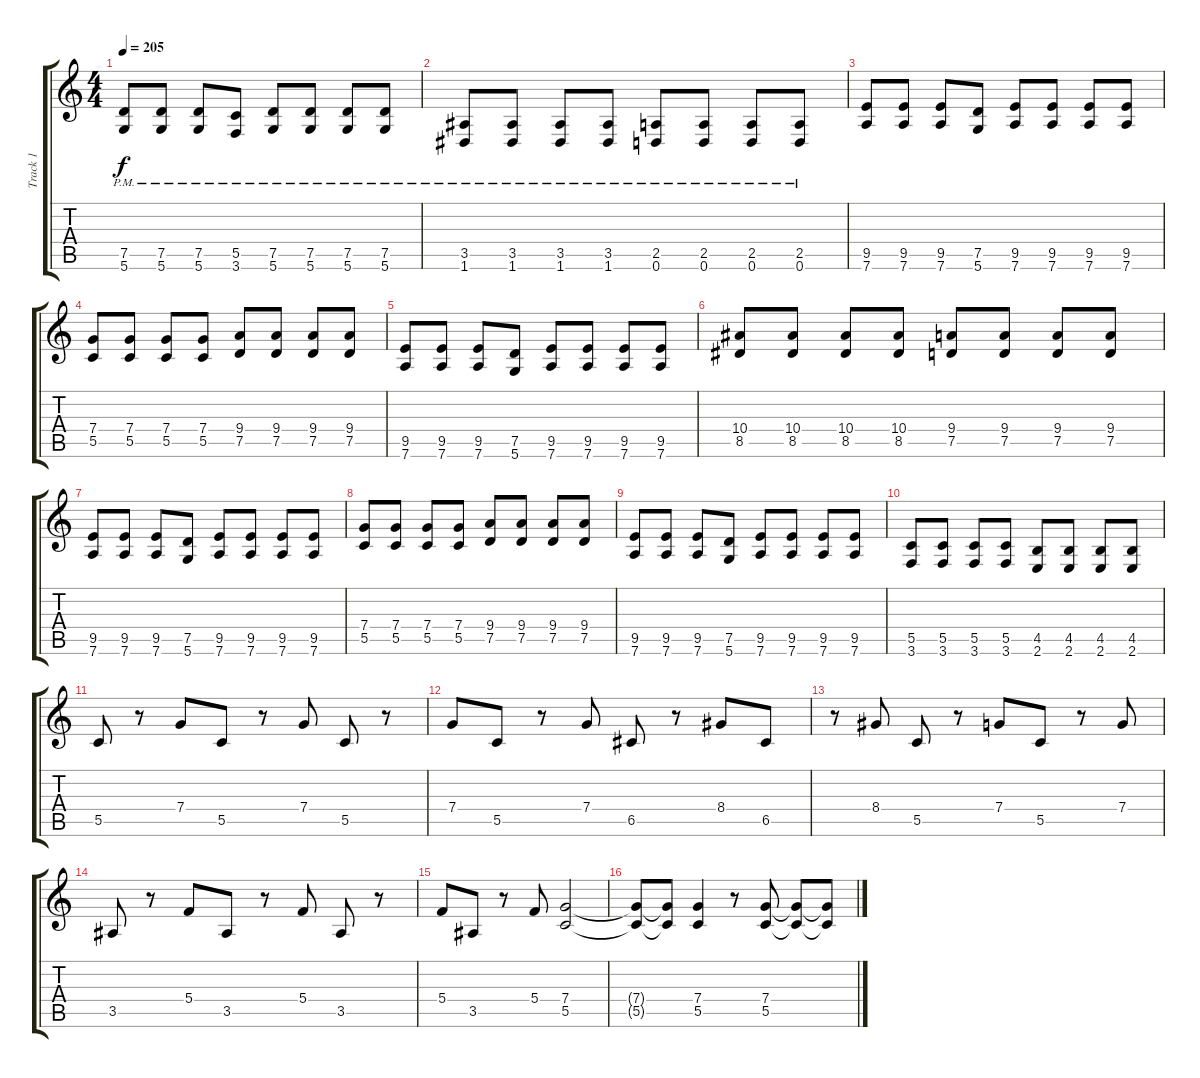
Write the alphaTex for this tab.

\track ("Track 1" "Track 1") {instrument overdrivenguitar}
\staff {score tabs}
\tuning (D4 A3 F3 C3 G2 D2) {hide}
\ts (4 4)
\tempo 205
\clef g2
\ks c
(7.5{pm} 5.6{pm}).8{dy f} (7.5{pm} 5.6{pm}).8 (7.5{pm} 5.6{pm}).8 (5.5{pm} 3.6{pm}).8 (7.5{pm} 5.6{pm}).8 (7.5{pm} 5.6{pm}).8 (7.5{pm} 5.6{pm}).8 (7.5{pm} 5.6{pm}).8 |
(3.5{pm} 1.6{pm}).8 (3.5{pm} 1.6{pm}).8 (3.5{pm} 1.6{pm}).8 (3.5{pm} 1.6{pm}).8 (2.5{pm} 0.6{pm}).8 (2.5{pm} 0.6{pm}).8 (2.5{pm} 0.6{pm}).8 (2.5{pm} 0.6{pm}).8 |
(9.5 7.6).8 (9.5 7.6).8 (9.5 7.6).8 (7.5 5.6).8 (9.5 7.6).8 (9.5 7.6).8 (9.5 7.6).8 (9.5 7.6).8 |
(7.4 5.5).8 (7.4 5.5).8 (7.4 5.5).8 (7.4 5.5).8 (9.4 7.5).8 (9.4 7.5).8 (9.4 7.5).8 (9.4 7.5).8 |
(9.5 7.6).8 (9.5 7.6).8 (9.5 7.6).8 (7.5 5.6).8 (9.5 7.6).8 (9.5 7.6).8 (9.5 7.6).8 (9.5 7.6).8 |
(10.4 8.5).8 (10.4 8.5).8 (10.4 8.5).8 (10.4 8.5).8 (9.4 7.5).8 (9.4 7.5).8 (9.4 7.5).8 (9.4 7.5).8 |
(9.5 7.6).8 (9.5 7.6).8 (9.5 7.6).8 (7.5 5.6).8 (9.5 7.6).8 (9.5 7.6).8 (9.5 7.6).8 (9.5 7.6).8 |
(7.4 5.5).8 (7.4 5.5).8 (7.4 5.5).8 (7.4 5.5).8 (9.4 7.5).8 (9.4 7.5).8 (9.4 7.5).8 (9.4 7.5).8 |
(9.5 7.6).8 (9.5 7.6).8 (9.5 7.6).8 (7.5 5.6).8 (9.5 7.6).8 (9.5 7.6).8 (9.5 7.6).8 (9.5 7.6).8 |
(5.5 3.6).8 (5.5 3.6).8 (5.5 3.6).8 (5.5 3.6).8 (4.5 2.6).8 (4.5 2.6).8 (4.5 2.6).8 (4.5 2.6).8 |
5.5.8 r.8 7.4.8 5.5.8 r.8 7.4.8 5.5.8 r.8 |
7.4.8 5.5.8 r.8 7.4.8 6.5.8 r.8 8.4.8 6.5.8 |
r.8 8.4.8 5.5.8 r.8 7.4.8 5.5.8 r.8 7.4.8 |
3.5.8 r.8 5.4.8 3.5.8 r.8 5.4.8 3.5.8 r.8 |
5.4.8 3.5.8 r.8 5.4.8 (7.4 5.5).2 |
(7.4{t} 5.5{t}).8 (7.4{t} 5.5{t}).8 (7.4 5.5).4 r.8 (7.4 5.5).8 (7.4{t} 5.5{t}).8 (7.4{t} 5.5{t}).8
